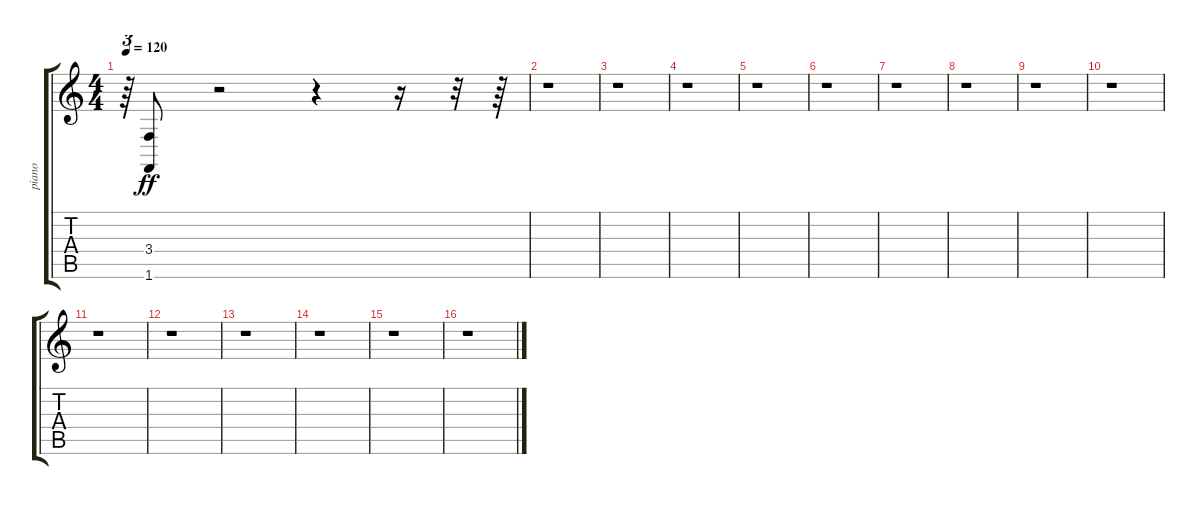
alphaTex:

\track ("piano                               " "piano     ") {instrument brightacousticpiano}
\staff {score tabs}
\tuning (E4 B3 G3 D3 A2 E2) {hide}
\ts (4 4)
\tempo 120
\clef g2
\ks c
r.64{tu (3 2) dy f} (3.4 1.6).8{dy ff} r.2 r.4 r.16 r.32 r.64 |
r.1 |
r.1 |
r.1 |
r.1 |
r.1 |
r.1 |
r.1 |
r.1 |
r.1 |
r.1 |
r.1 |
r.1 |
r.1 |
r.1 |
r.1
